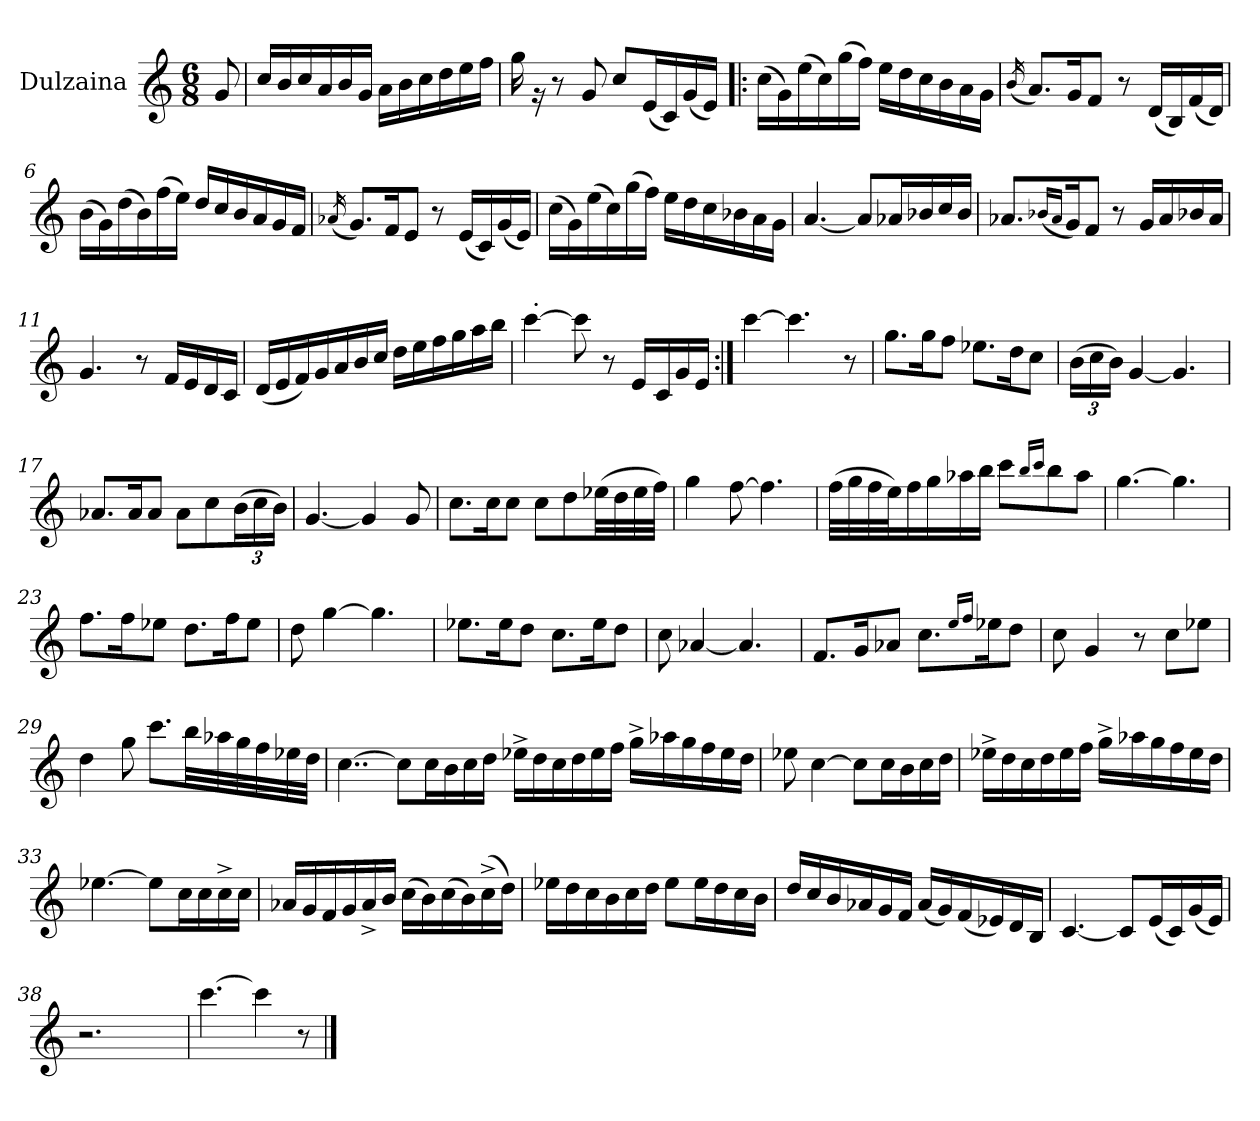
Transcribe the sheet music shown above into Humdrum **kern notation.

**kern
*part1
*staff1
*I"Dulzaina
*clefG2
*k[]
*M6/8
*MM80
=1
8g/
=2
16cc/LL
16b/
16cc/
16a/
16b/
16g/JJ
16a\LL
16b\
16cc\
16dd\
16ee\
16ff\JJ
=3
16gg\
16rg
8r
8g/
8cc/L
(<16e/L
16c/)
(<16g/
16e/JJ)
=4!|:
(>16cc\LL
16g\)
(>16ee\
16cc\)
(>16gg\
16ff\JJ)
16ee\LL
16dd\
16cc\
16b\
16a\
16g\JJ
=5
(<16qb/
8.a/L)
16g/K
8f/J
8r
(<16d/LL
16B/)
(<16f/
16d/JJ)
!!LO:LB:g=z
=6
(>16b\LL
16g\)
(>16dd\
16b\)
(>16ff\
16ee\JJ)
16dd/LL
16cc/
16b/
16a/
16g/
16f/JJ
=7
(<16qa-X/
8.g/L)
16f/K
8e/J
8r
(<16e/LL
16c/)
(<16g/
16e/JJ)
=8
(>16cc\LL
16g\)
(>16ee\
16cc\)
(>16gg\
16ff\JJ)
16ee\LL
16dd\
16cc\
16b-X\
16a\
16g\JJ
=9
[4.a/
8a/L]
16a-X/L
16b-X/
16cc/
16b-/JJ
!!LO:LB:g=z
=10
8.a-X/L
(<16qb-X/LL
16qa-/JJ
16g/K)
8f/J
8r
16g/LL
16a-/
16b-/
16a-/JJ
=11
4.g/
8r
16f/LL
16e/
16d/
16c/JJ
=12
(<16d/LL
16e/
16f/)
16g/
16a/
16b/
16cc/JJ
16dd\LL
16ee\
16ff\
16gg\
16aa\
16bb\JJ
=13
*^
[4ccc\	64ryy
!	!LO:TX:a:t=.
.	2ryy
8ccc\]	.
8r	.
16e/LL	.
.	8...ryy
16c/	.
16g/	.
16e/JJ	.
=14:|!	=14:|!
!LO:TX:a:t=2.	!
*v	*v
[4ccc\
4.ccc\]
8r
!!LO:LB:g=z
=15
8.gg\L
16gg\K
8ff\J
8.ee-X\L
16dd\K
8cc\J
=16
*Xbrackettup
(>24b\LL
24cc\
24b\JJ)
[4g/
4.g/]
=17
8.a-X/L
16a-/K
8a-/J
8a-\L
8cc\
(>24b\L
24cc\
24b\JJ)
=18
[4.g/
4g/]
8g/
=19
8.cc\L
16cc\K
8cc\J
8cc\L
8dd\
(>32ee-X\LL
32dd\
32ee-\
32ff\JJJ)
=20
4gg\
[8ff\
4.ff\]
!!LO:LB:g=z
=21
(>32ff\LLL
32gg\
32ff\
32ee\J)
16ff\
16gg\
16aa-X\
16bb\JJ
8ccc\L
16qbb/LL
16qccc/JJ
8bb\
8aa-\J
=22
[4.gg\
4.gg\]
=23
8.ff\L
16ff\K
8ee-X\J
8.dd\L
16ff\K
8ee-\J
=24
8dd\
[4gg\
4.gg\]
=25
8.ee-X\L
16ee-\K
8dd\J
8.cc\L
16ee-\K
8dd\J
=26
8cc\
[4a-X/
4.a-/]
!!LO:LB:g=z
=27
8.f/L
16g/K
8a-X/J
8.cc\L
16qee/LL
16qff/JJ
16ee-X\K
8dd\J
=28
8cc\
4g/
8r
8cc\L
8ee-X\J
=29
4dd\
8gg\
8.ccc\L
32bb\LL
32aa-X\
32gg\
32ff\
32ee-X\
32dd\JJJ
=30
[4..cc\
8cc\L]
16cc\L
16b\
16cc\
16dd\JJ
16ee-X^\LL
16dd\
16cc\
16dd\
16ee-\
16ff\JJ
16gg^\LL
16aa-X\
16gg\
16ff\
16ee-\
16dd\JJ
!!LO:LB:g=z
=31
8ee-X\
[4cc\
8cc\L]
16cc\L
16b\
16cc\
16dd\JJ
=32
16ee-X^\LL
16dd\
16cc\
16dd\
16ee-\
16ff\JJ
16gg^\LL
16aa-X\
16gg\
16ff\
16ee-\
16dd\JJ
=33
[4.ee-X\
8ee-\L]
16cc\L
16cc\
16cc^\
16cc\JJ
=34
16a-X/LL
16g/
16f/
16g/
16a-^/
16b/JJ
(>16cc\LL
16b\)
(>16cc\
16b\)
(>16cc^\
16dd\JJ)
!!LO:LB:g=z
=35
16ee-X\LL
16dd\
16cc\
16b\
16cc\
16dd\JJ
8ee-\L
16ee-\L
16dd\
16cc\
16b\JJ
=36
16dd/LL
16cc/
16b/
16a-X/
16g/
16f/JJ
(<16a-/LL
16g/)
(<16f/
16e-X/)
16d/
16B/JJ
=37
[4.c/
8c/L]
(<16e/L
16c/)
(<16g/
16e/JJ)
=38
2.r
16..ryy
=39
[4.ccc\
4ccc\]
8r
==
*-
